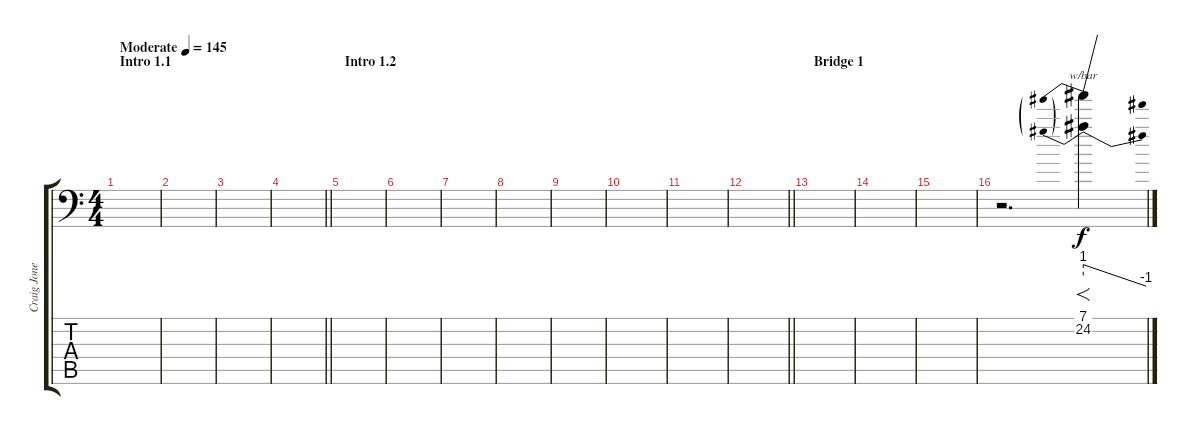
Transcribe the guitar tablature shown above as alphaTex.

\track ("Craig Jones" "Craig Jone") {instrument lead2sawtooth}
\staff {score tabs}
\tuning (Db6 Ab3 E3 B2 Gb2 B0) {hide}
\ts (4 4)
\section ("" "Intro 1.1")
\tempo (145 "Moderate")
\clef f4
\ks c
|
|
|
\barLineRight lightlight
|
\section ("" "Intro 1.2")
|
|
|
|
|
|
|
\barLineRight lightlight
|
\section ("" "Bridge 1")
|
|
|
r.2{d} (7.1 24.2).4{f tbe (predivedive default 0 4 60 -4) instrument lead3calliope}
